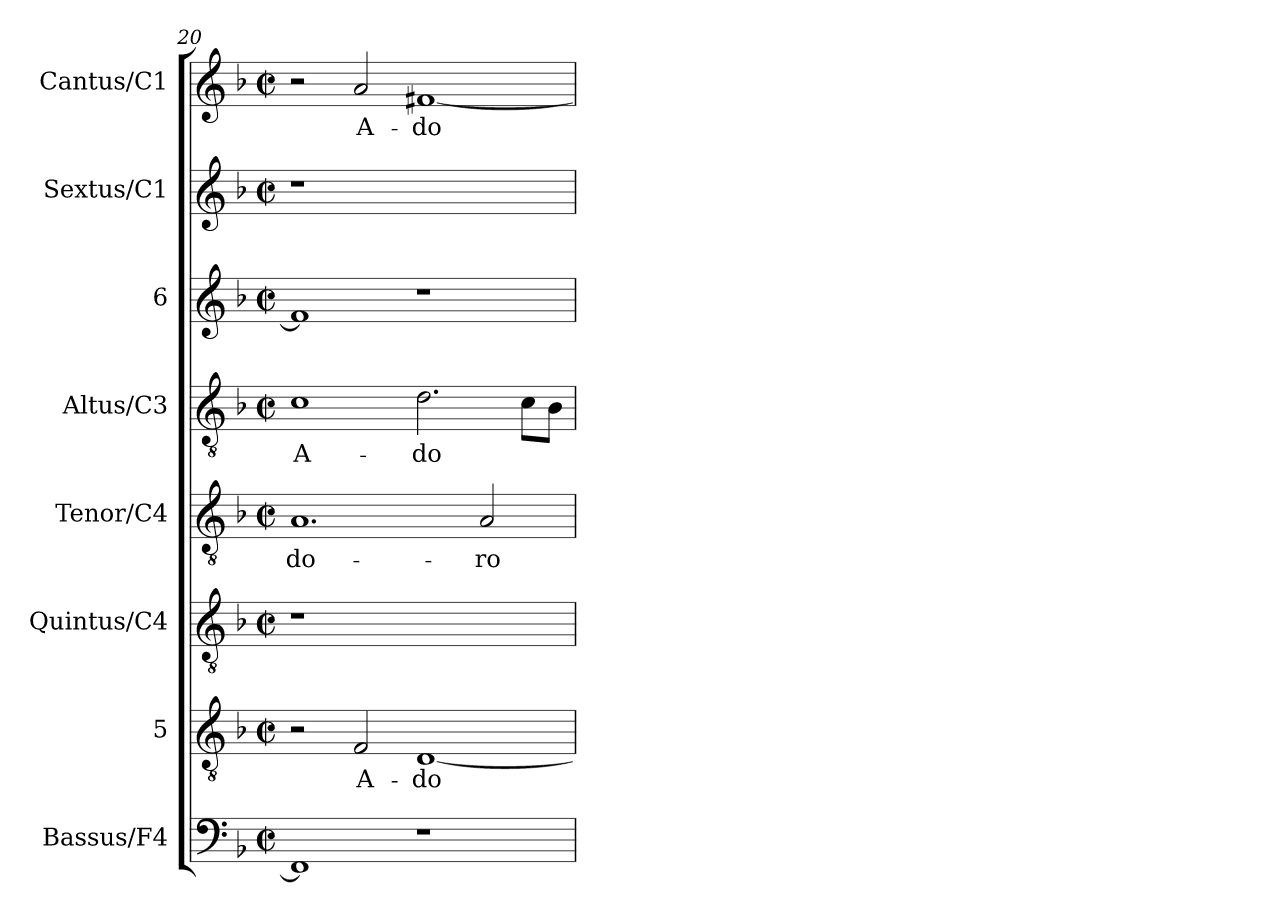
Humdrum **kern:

**kern	**text	**kern	**text	**kern	**kern	**text	**kern	**text	**kern	**text	**kern	**kern	**text
*part8	*part8	*part7	*part7	*part6	*part5	*part5	*part4	*part4	*part3	*part3	*part2	*part1	*part1
*staff8	*staff8	*staff7	*staff7	*staff6	*staff5	*staff5	*staff4	*staff4	*staff3	*staff3	*staff2	*staff1	*staff1
*I"Bassus/F4	*	*I"5	*	*I"Quintus/C4	*I"Tenor/C4	*	*I"Altus/C3	*	*I"6	*	*I"Sextus/C1	*I"Cantus/C1	*
*I'B	*	*	*	*	*I'T	*	*I'A	*	*	*	*	*I'C	*
*clefF4	*	*clefGv2	*	*clefGv2	*clefGv2	*	*clefGv2	*	*clefG2	*	*clefG2	*clefG2	*
*k[b-]	*	*k[b-]	*	*k[b-]	*k[b-]	*	*k[b-]	*	*k[b-]	*	*k[b-]	*k[b-]	*
*F:	*	*F:	*	*F:	*F:	*	*F:	*	*F:	*	*F:	*F:	*
*M2/2	*	*M2/2	*	*M2/2	*M2/2	*	*M2/2	*	*M2/2	*	*M2/2	*M2/2	*
*met(c|)	*	*met(c|)	*	*met(c|)	*met(c|)	*	*met(c|)	*	*met(c|)	*	*met(c|)	*met(c|)	*
=20	=20	=20	=20	=20	=20	=20	=20	=20	=20	=20	=20	=20	=20
!	!LO:LY:b:rj	!	!	!	!	!LO:LY:b:rj	!	!LO:LY:b:rj	!	!LO:LY:b:rj	!	!	!
1FF]	.	2r	.	1r	1.A	-do-	1c	A-	1f]	.	1r	2r	.
!	!	!	!LO:LY:b:cj	!	!	!	!	!	!	!	!	!	!LO:LY:b:rj
.	.	2F/	A-	.	.	.	.	.	.	.	.	2a/	A-
!	!	!	!LO:LY:b:cj	!	!	!	!	!LO:LY:b:rj	!	!	!	!	!LO:LY:b:rj
1r	.	[<1D	-do-	1ryy	.	.	2.d\	-do-	1r	.	1ryy	[<1f#X	-do-
!	!	!	!	!	!	!LO:LY:b:rj	!	!	!	!	!	!	!
.	.	.	.	.	2A/	-ro	.	.	.	.	.	.	.
!	!	!	!	!	!	!	!	!LO:LY:b:rj	!	!	!	!	!
.	.	.	.	.	.	.	8c\L	--	.	.	.	.	.
!	!	!	!	!	!	!	!	!LO:LY:b:rj	!	!	!	!	!
.	.	.	.	.	.	.	8B-\J	--	.	.	.	.	.
=	=	=	=	=	=	=	=	=	=	=	=	=	=
*-	*-	*-	*-	*-	*-	*-	*-	*-	*-	*-	*-	*-	*-
